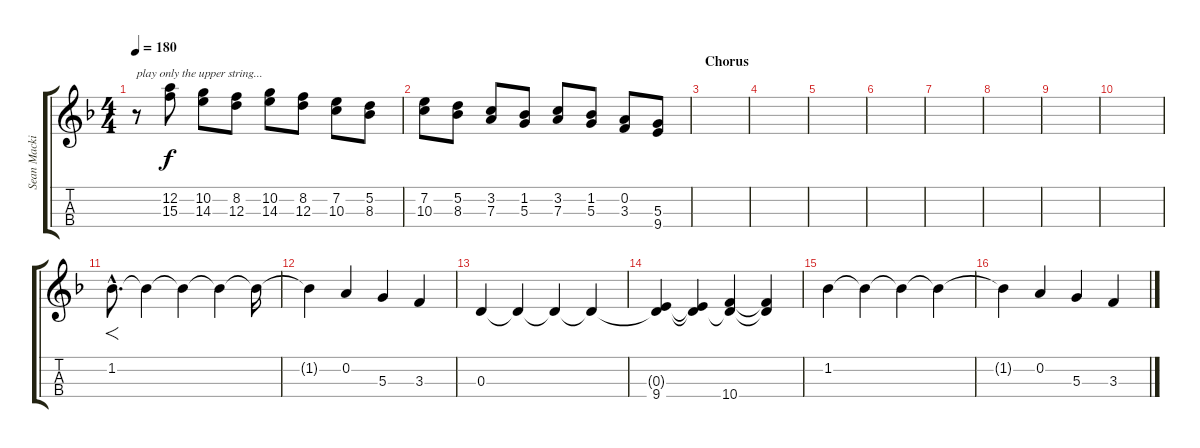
\track ("Sean Mackin (Violin)" "Sean Macki") {instrument violin}
\staff {score tabs}
\tuning (E5 A4 D4 G3) {hide}
\ts (4 4)
\tempo 180
\clef g2
\ks f
r.8{txt "play only the upper string..." dy f} (12.2 15.3).8 (10.2 14.3).8 (8.2 12.3).8 (10.2 14.3).8 (8.2 12.3).8 (7.2 10.3).8 (5.2 8.3).8 |
(7.2 10.3).8 (5.2 8.3).8 (3.2 7.3).8 (1.2 5.3).8 (3.2 7.3).8 (1.2 5.3).8 (0.2 3.3).8 (5.3 9.4).8 |
\section ("" "Chorus")
|
|
|
|
|
|
|
|
1.2{hac}.8{f d volume 14} 1.2{t}.4 1.2{t}.4 1.2{t}.4 1.2{t}.16 |
1.2{t}.4 0.2.4 5.3.4 3.3.4 |
0.3.4 0.3{t}.4 0.3{t}.4 0.3{t}.4 |
(0.3{t} 9.4).4 (0.3{t} 9.4{t}).4 (0.3{t} 10.4).4 (0.3{t} 10.4{t}).4 |
1.2.4 1.2{t}.4 1.2{t}.4 1.2{t}.4 |
1.2{t}.4 0.2.4 5.3.4 3.3.4
